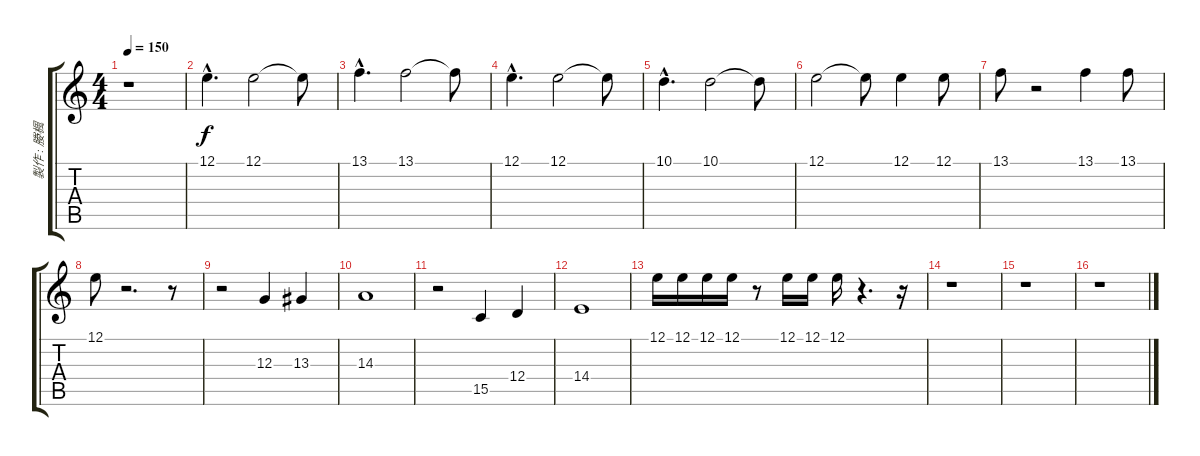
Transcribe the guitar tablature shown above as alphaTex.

\track ("製作 : 媵楓" "製作 : 媵楓") {instrument orchestrahit}
\staff {score tabs}
\tuning (E4 B3 G3 D3 A2 E2) {hide}
\ts (4 4)
\tempo 150
\clef g2
\ks c
r.1{dy f instrument orchestrahit} |
12.1{hac}.4{d} 12.1.2 12.1{t}.8 |
13.1{hac}.4{d} 13.1.2 13.1{t}.8 |
12.1{hac}.4{d} 12.1.2 12.1{t}.8 |
10.1{hac}.4{d} 10.1.2 10.1{t}.8 |
12.1.2 12.1{t}.8 12.1.4 12.1.8 |
13.1.8 r.2 13.1.4 13.1.8 |
12.1.8 r.2{d} r.8 |
r.2 12.3.4 13.3.4 |
14.3.1 |
r.2 15.5.4 12.4.4 |
14.4.1 |
12.1.16 12.1.16 12.1.16 12.1.16 r.8 12.1.16 12.1.16 12.1.16 r.4{d} r.16 |
r.1 |
r.1 |
r.1
